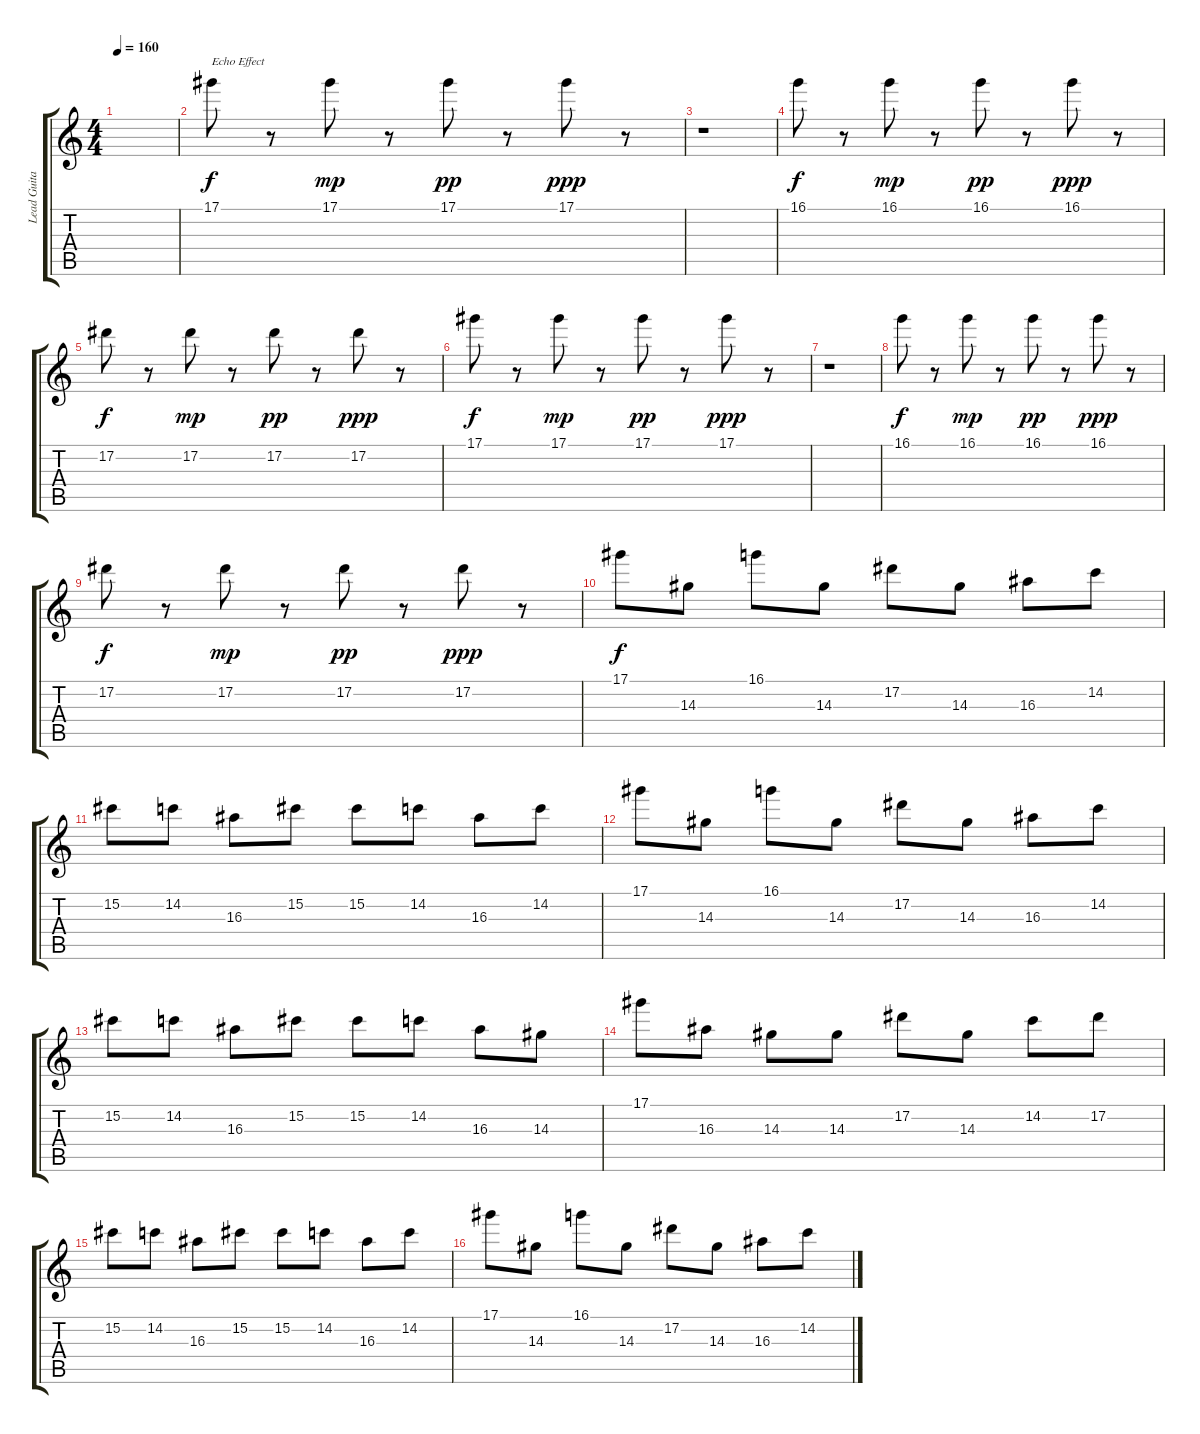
\track ("Lead Guitar" "Lead Guita") {instrument distortionguitar}
\staff {score tabs}
\tuning (Eb4 Bb3 Gb3 Db3 Ab2 Db2) {hide}
\ts (4 4)
\tempo 160
\clef g2
\ks c
|
17.1.8{txt "Echo Effect"} r.8 17.1.8{dy mp} r.8 17.1.8{dy pp} r.8 17.1.8{dy ppp} r.8 |
r.1 |
16.1.8{dy f} r.8 16.1.8{dy mp} r.8 16.1.8{dy pp} r.8 16.1.8{dy ppp} r.8 |
17.2.8{dy f} r.8 17.2.8{dy mp} r.8 17.2.8{dy pp} r.8 17.2.8{dy ppp} r.8 |
17.1.8{dy f} r.8 17.1.8{dy mp} r.8 17.1.8{dy pp} r.8 17.1.8{dy ppp} r.8 |
r.1 |
16.1.8{dy f} r.8 16.1.8{dy mp} r.8 16.1.8{dy pp} r.8 16.1.8{dy ppp} r.8 |
17.2.8{dy f} r.8 17.2.8{dy mp} r.8 17.2.8{dy pp} r.8 17.2.8{dy ppp} r.8 |
17.1.8{dy f} 14.3.8 16.1.8 14.3.8 17.2.8 14.3.8 16.3.8 14.2.8 |
15.2.8 14.2.8 16.3.8 15.2.8 15.2.8 14.2.8 16.3.8 14.2.8 |
17.1.8 14.3.8 16.1.8 14.3.8 17.2.8 14.3.8 16.3.8 14.2.8 |
15.2.8 14.2.8 16.3.8 15.2.8 15.2.8 14.2.8 16.3.8 14.3.8 |
17.1.8 16.3.8 14.3.8 14.3.8 17.2.8 14.3.8 14.2.8 17.2.8 |
15.2.8 14.2.8 16.3.8 15.2.8 15.2.8 14.2.8 16.3.8 14.2.8 |
17.1.8 14.3.8 16.1.8 14.3.8 17.2.8 14.3.8 16.3.8 14.2.8
